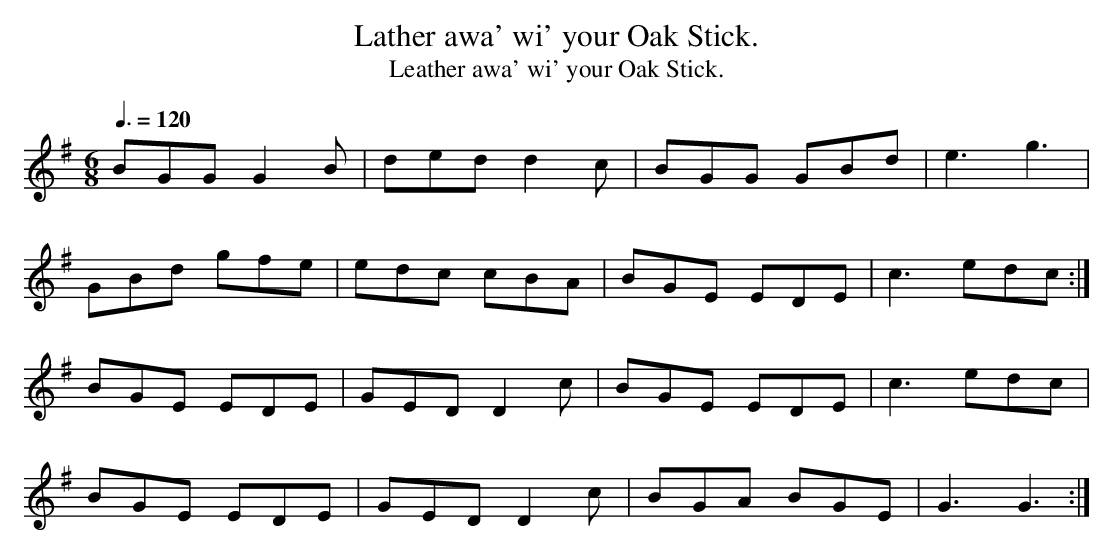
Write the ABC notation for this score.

X:1
T:Lather awa' wi' your Oak Stick.
T:Leather awa' wi' your Oak Stick.
M:6/8
L:1/8
Q:3/8=120
K:G major
BGG G2B|ded d2c|BGG GBd|e3 g3  |
GBd gfe|edc cBA|BGE EDE|c3 edc:|
BGE EDE|GED D2c|BGE EDE|c3 edc |
BGE EDE|GED D2c|BGA BGE|G3 G3 :|
